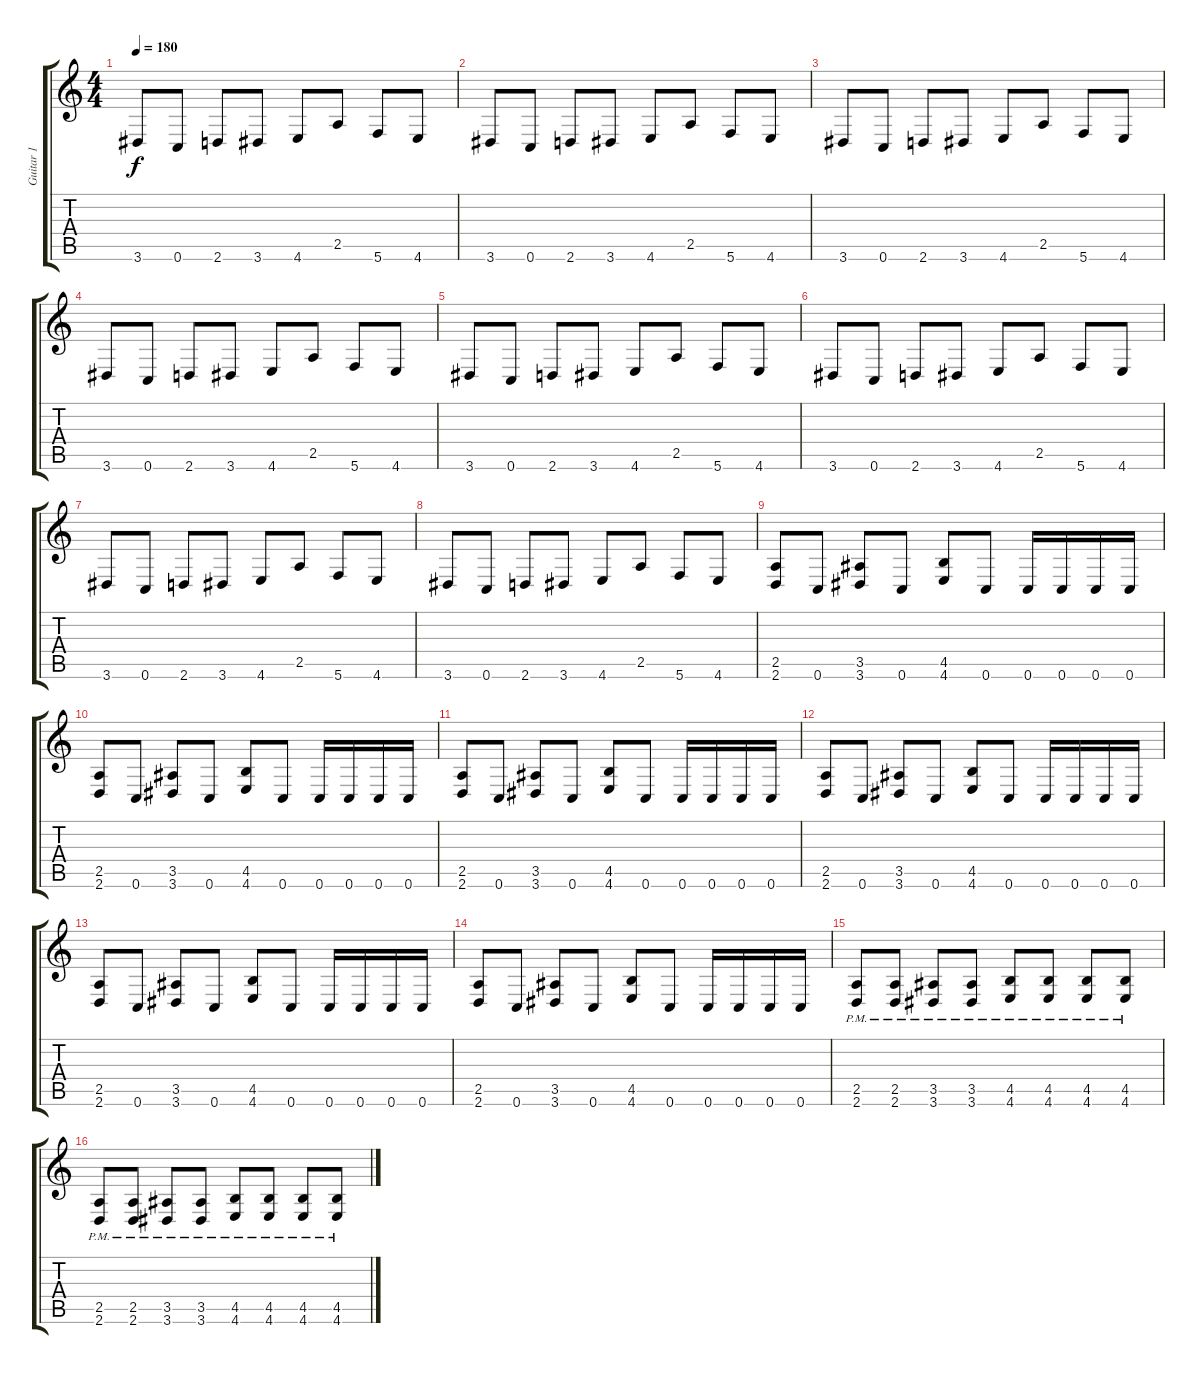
\track ("Guitar 1" "Guitar 1") {instrument distortionguitar}
\staff {score tabs}
\tuning (D4 A3 F3 C3 G2 C2) {hide}
\ts (4 4)
\tempo 180
\clef g2
\ks c
3.6.8{dy f} 0.6.8 2.6.8 3.6.8 4.6.8 2.5.8 5.6.8 4.6.8 |
3.6.8 0.6.8 2.6.8 3.6.8 4.6.8 2.5.8 5.6.8 4.6.8 |
3.6.8 0.6.8 2.6.8 3.6.8 4.6.8 2.5.8 5.6.8 4.6.8 |
3.6.8 0.6.8 2.6.8 3.6.8 4.6.8 2.5.8 5.6.8 4.6.8 |
3.6.8 0.6.8 2.6.8 3.6.8 4.6.8 2.5.8 5.6.8 4.6.8 |
3.6.8 0.6.8 2.6.8 3.6.8 4.6.8 2.5.8 5.6.8 4.6.8 |
3.6.8 0.6.8 2.6.8 3.6.8 4.6.8 2.5.8 5.6.8 4.6.8 |
3.6.8 0.6.8 2.6.8 3.6.8 4.6.8 2.5.8 5.6.8 4.6.8 |
(2.5 2.6).8 0.6.8 (3.5 3.6).8 0.6.8 (4.5 4.6).8 0.6.8 0.6.16 0.6.16 0.6.16 0.6.16 |
(2.5 2.6).8 0.6.8 (3.5 3.6).8 0.6.8 (4.5 4.6).8 0.6.8 0.6.16 0.6.16 0.6.16 0.6.16 |
(2.5 2.6).8 0.6.8 (3.5 3.6).8 0.6.8 (4.5 4.6).8 0.6.8 0.6.16 0.6.16 0.6.16 0.6.16 |
(2.5 2.6).8 0.6.8 (3.5 3.6).8 0.6.8 (4.5 4.6).8 0.6.8 0.6.16 0.6.16 0.6.16 0.6.16 |
(2.5 2.6).8 0.6.8 (3.5 3.6).8 0.6.8 (4.5 4.6).8 0.6.8 0.6.16 0.6.16 0.6.16 0.6.16 |
(2.5 2.6).8 0.6.8 (3.5 3.6).8 0.6.8 (4.5 4.6).8 0.6.8 0.6.16 0.6.16 0.6.16 0.6.16 |
(2.5{pm} 2.6{pm}).8 (2.5{pm} 2.6{pm}).8 (3.5{pm} 3.6{pm}).8 (3.5{pm} 3.6{pm}).8 (4.5{pm} 4.6{pm}).8 (4.5{pm} 4.6{pm}).8 (4.5{pm} 4.6{pm}).8 (4.5{pm} 4.6{pm}).8 |
(2.5{pm} 2.6{pm}).8 (2.5{pm} 2.6{pm}).8 (3.5{pm} 3.6{pm}).8 (3.5{pm} 3.6{pm}).8 (4.5{pm} 4.6{pm}).8 (4.5{pm} 4.6{pm}).8 (4.5{pm} 4.6{pm}).8 (4.5{pm} 4.6{pm}).8
